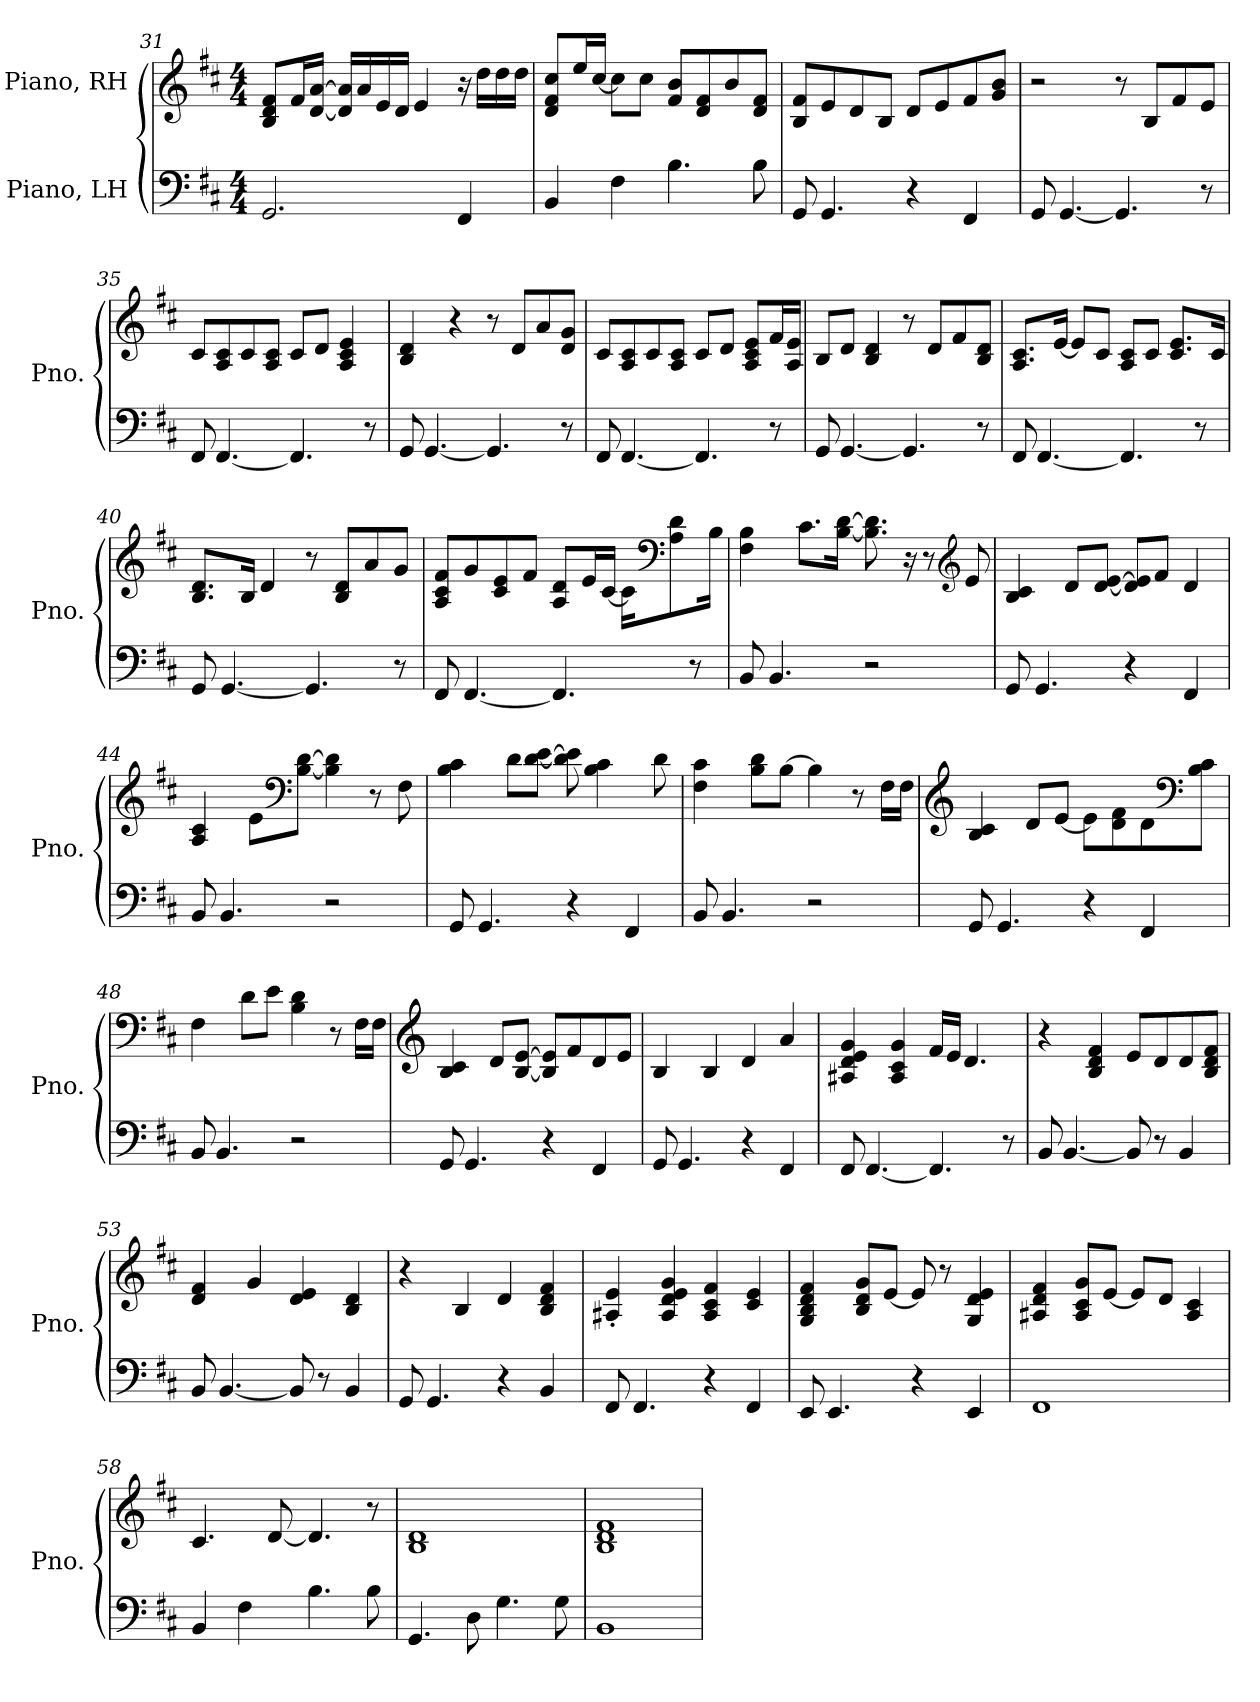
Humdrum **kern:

**kern	**kern
*part2	*part1
*staff2	*staff1
*I"Piano, LH	*I"Piano, RH
*I'Pno.	*I'Pno.
*clefF4	*clefG2
*k[f#c#]	*k[f#c#]
*M4/4	*M4/4
=31	=31
2.GG/	8B/ 8d/ 8f#/L
.	16f#/L
.	[16d/ [16a/JJ
.	16d/] 16a/]LL
.	16a/
.	16e/
.	16d/JJ
.	4e/
4FF#/	16r
.	16dd\LL
.	16dd\
.	16dd\JJ
=32	=32
4BB/	8d/ 8f#/ 8cc#/L
.	16ee/L
.	[16cc#/JJ
4F#\	8cc#\L]
.	8cc#\J
4.B\	8f#/ 8b/L
.	8d/ 8f#/
.	8b/
8B\	8d/ 8f#/J
!!LO:LB:g=z
=33	=33
8GG/	8B/ 8f#/L
4.GG/	8e/
.	8d/
.	8B/J
4r	8d/L
.	8e/
4FF#/	8f#/
.	8g/ 8b/J
=34	=34
8GG/	2r
[4.GG/	.
4.GG/]	8r
.	8B/L
.	8f#/
8r	8e/J
=35	=35
8FF#/	8c#/L
[4.FF#/	8A/ 8c#/
.	8c#/
.	8A/ 8c#/J
4.FF#/]	8c#/L
.	8d/J
.	4A/ 4c#/ 4e/
8r	.
=36	=36
8GG/	4B/ 4d/
[4.GG/	.
.	4r
4.GG/]	8r
.	8d/L
.	8a/
8r	8d/ 8g/J
!!LO:LB:g=z
=37	=37
8FF#/	8c#/L
[4.FF#/	8A/ 8c#/
.	8c#/
.	8A/ 8c#/J
4.FF#/]	8c#/L
.	8d/J
.	8A/ 8c#/ 8e/L
8r	16f#/L
.	16A/ 16e/JJ
=38	=38
8GG/	8B/L
[4.GG/	8d/J
.	4B/ 4d/
4.GG/]	8r
.	8d/L
.	8f#/
8r	8B/ 8d/J
=39	=39
8FF#/	8.A/ 8.c#/L
[4.FF#/	.
.	[16e/Jk
.	8e/L]
.	8c#/J
4.FF#/]	8A/ 8c#/L
.	8c#/J
.	8.c#/ 8.e/L
8r	.
.	16c#/Jk
=40	=40
8GG/	8.B/ 8.d/L
[4.GG/	.
.	16B/Jk
.	4d/
4.GG/]	8r
.	8B/ 8d/L
.	8a/
8r	8g/J
!!LO:LB:g=z
=41	=41
8FF#/	8A/ 8c#/ 8f#/L
[4.FF#/	8g/
.	8c#/ 8e/
.	8f#/J
4.FF#/]	8A/ 8d/L
.	16e/L
.	[16c#/JJ
.	16c#\KL]
*	*clefF4
.	8A\ 8d\
8r	.
.	16B\Jk
=42	=42
8BB/	4F#\ 4B\
4.BB/	.
.	8.c#\L
.	[16B\ [16d\Jk
2r	8.B\] 8.d\]
.	16r
.	8r
*	*clefG2
.	8e/
=43	=43
8GG/	4B/ 4c#/
4.GG/	.
.	8d/L
.	[8d/ [8e/J
4r	8d/] 8e/]L
.	8f#/J
4FF#/	4d/
!!LO:LB:g=z
=44	=44
8BB/	4A/ 4c#/
4.BB/	.
.	8e\L
*	*clefF4
.	[8B\ [8d\J
2r	4B\] 4d\]
.	8r
.	8F#\
=45	=45
8GG/	4B\ 4c#\
4.GG/	.
.	8d\L
.	[8d\ [8e\J
4r	8d\] 8e\]
.	4B\ 4c#\
4FF#/	.
.	8d\
=46	=46
8BB/	4F#\ 4c#\
4.BB/	.
.	8B\ 8d\L
.	[8B\J
2r	4B\]
.	8r
.	16F#\LL
.	16F#\JJ
=47	=47
*	*clefG2
8GG/	4B/ 4c#/
4.GG/	.
.	8d/L
.	[8e/J
4r	8e\L]
.	8d\ 8f#\
4FF#/	8d\
*	*clefF4
.	8B\ 8c#\J
!!LO:PB:g=z
=48	=48
8BB/	4F#\
4.BB/	.
.	8d\L
.	8e\J
2r	4B\ 4d\
.	8r
.	16F#\LL
.	16F#\JJ
=49	=49
*	*clefG2
8GG/	4B/ 4c#/
4.GG/	.
.	8d/L
.	[8B/ [8e/J
4r	8B/] 8e/]L
.	8f#/
4FF#/	8d/
.	8e/J
=50	=50
8GG/	4B/
4.GG/	.
.	4B/
4r	4d/
4FF#/	4a/
=51	=51
8FF#/	4A#X/ 4d/ 4e/ 4g/
[4.FF#/	.
.	4A#/ 4c#/ 4g/
4.FF#/]	16f#/LL
.	16e/JJ
.	4.d/
8r	.
=52	=52
8BB/	4r
[4.BB/	.
.	4B/ 4d/ 4f#/
8BB/]	8e/L
8r	8d/
4BB/	8d/
.	8B/ 8d/ 8f#/J
!!LO:LB:g=z
=53	=53
8BB/	4d/ 4f#/
[4.BB/	.
.	4g/
8BB/]	4d/ 4e/
8r	.
4BB/	4B/ 4d/
=54	=54
8GG/	4r
4.GG/	.
.	4B/
4r	4d/
4BB/	4B/ 4d/ 4f#/
=55	=55
8FF#/	4A#X/' 4e/'
4.FF#/	.
.	4A#/ 4d/ 4e/ 4g/
4r	4A#/ 4c#/ 4f#/
4FF#/	4c#/ 4e/
=56	=56
8EE/	4G/ 4B/ 4d/ 4f#/
4.EE/	.
.	8B/ 8d/ 8g/L
.	[8e/J
4r	8e/]
.	8r
4EE/	4G/ 4d/ 4e/
=57	=57
1FF#	4A#X/ 4d/ 4f#/
.	8A#/ 8c#/ 8g/L
.	[8e/J
.	8e/L]
.	8d/J
.	4A#/ 4c#/
=58	=58
4BB/	4.c#/
4F#\	.
.	[8d/
4.B\	4.d/]
8B\	8r
!!LO:LB:g=z
=59	=59
4.GG/	1B 1d
8D\	.
4.G\	.
8G\	.
=60	=60
1BB	1B 1d 1f#
=	=
*-	*-
